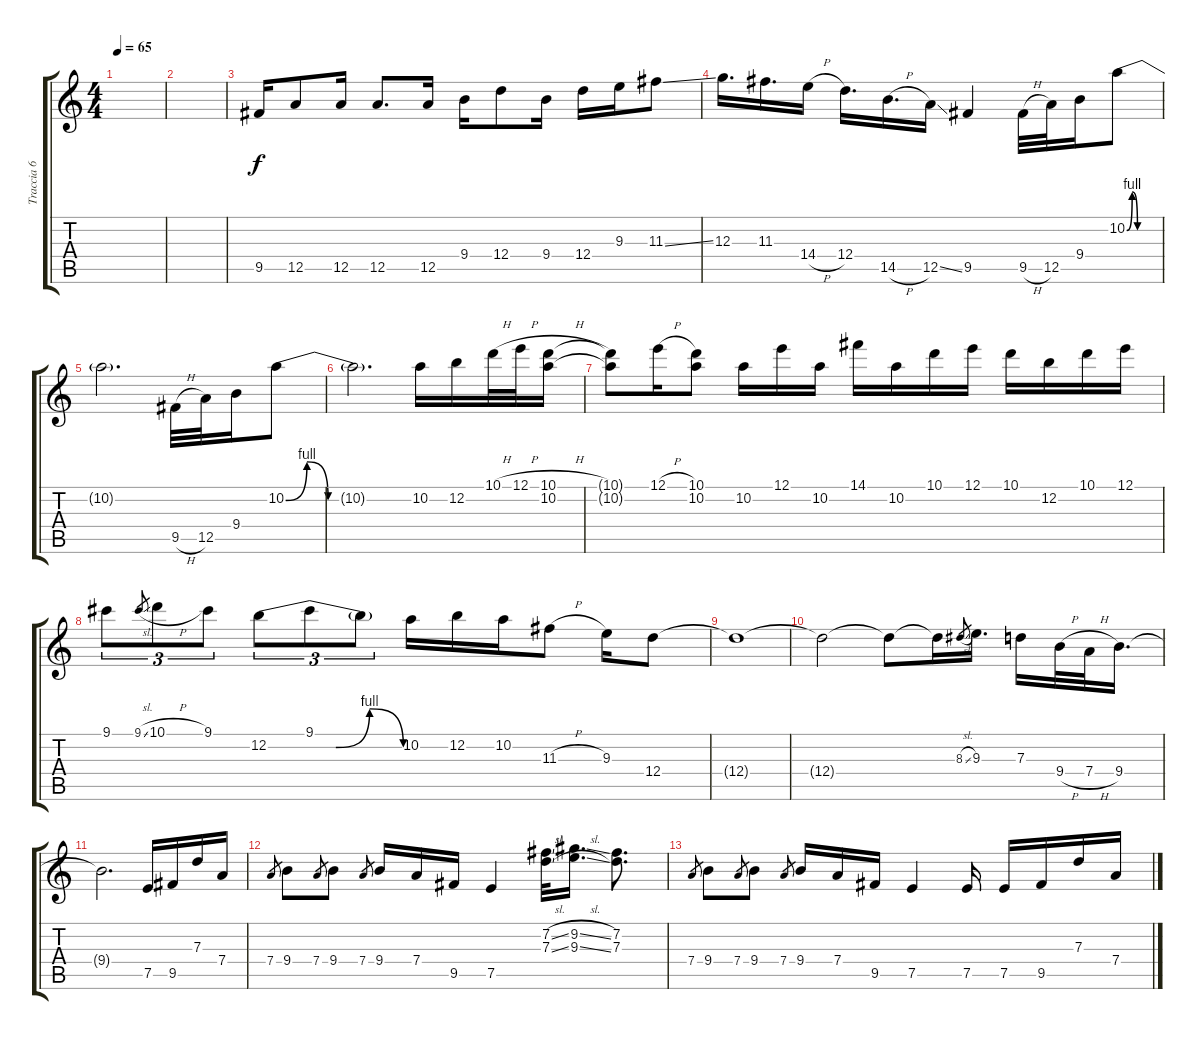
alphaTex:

\track ("Traccia 6" "Traccia 6") {instrument distortionguitar}
\staff {score tabs}
\tuning (E4 B3 G3 D3 A2 E2) {hide}
\ts (4 4)
\tempo 65
\clef g2
\ks c
|
|
9.5.16 12.5.8 12.5.16 12.5.8{d} 12.5.16 9.4.16 12.4.8 9.4.16 12.4.16 9.3.16 11.3{ss}.8 |
12.3.16{d} 11.3.16{d} 14.4{h}.16 12.4.16{d} 14.5{h}.16{d} 12.5{ss}.16 9.5.4 9.5{h}.32 12.5.32 9.4.16 10.2{be (custom 0 0 10 4 20 0 30 0 60 0)}.8 |
10.2{t}.2{d} 9.5{h}.32 12.5.32 9.4.16 10.2{be (custom 0 0 10 4 20 0 60 0)}.8 |
10.2{t}.2{d} 10.2.16 12.2.16 10.1{h}.32 12.1{h}.32 (10.1{h} 10.2).16 |
(10.1{t} 10.2{t}).8 12.1{h}.16 (10.1 10.2).8 10.2.16 12.1.16 10.2.16 14.1.16 10.2.16 10.1.16 12.1.16 10.1.16 12.2.16 10.1.16 12.1.16 |
9.1.8{tu (3 2)} 9.1{sl}.8{gr} 10.1{h}.8{tu (3 2)} 9.1.8{tu (3 2)} 12.2{be (custom 0 0 15 0 30 0 45 4 60 0)}.8{tu (3 2)} 9.1.8{tu (3 2)} 12.2{t}.8{tu (3 2)} 10.2.16 12.2.16 10.2.16 11.3{h}.8 9.3.16 12.4.8 |
12.4{t}.1 |
12.4{t}.2 12.4{t}.8 12.4{t}.16 8.3{sl}.8{gr} 9.3.16{d} 7.3.16 9.4{h}.32 7.4{h}.32 9.4.16{d} |
9.4{t}.2{d} 7.5.16 9.5.16 7.3.16 7.4.16 |
7.4.8{gr} 9.4.8 7.4.8{gr} 9.4.8 7.4.8{gr} 9.4.16 7.4.16 9.5.16 7.5.4 (7.2{sl} 7.3{sl}).32 (9.2{sl} 9.3{sl}).16{d} (7.2 7.3).8{d} |
7.4.8{gr} 9.4.8 7.4.8{gr} 9.4.8 7.4.8{gr} 9.4.16 7.4.16 9.5.16 7.5.4 7.5.16 7.5.16 9.5.16 7.3.16 7.4.16
